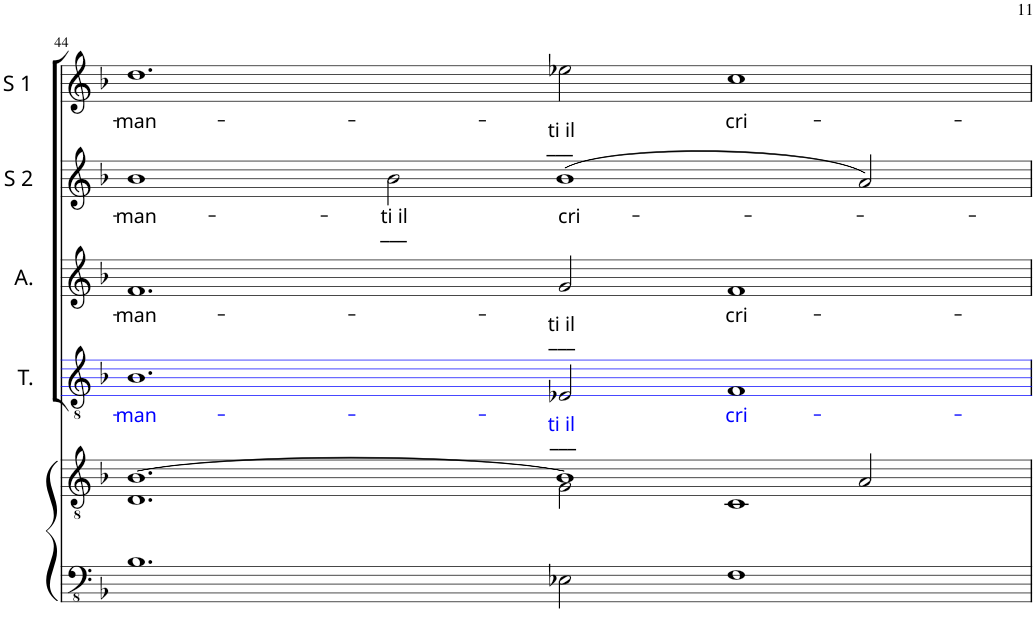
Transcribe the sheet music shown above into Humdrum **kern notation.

**kern	**kern	**kern	**text	**kern	**text	**kern	**text	**kern	**text
*part5	*part5	*part4	*part4	*part3	*part3	*part2	*part2	*part1	*part1
*staff6	*staff5	*staff4	*staff4	*staff3	*staff3	*staff2	*staff2	*staff1	*staff1
*I"Piano	*	*I"T.	*	*I"A.	*	*I"S 2	*	*I"S 1	*
*I'Pno	*	*I'T.	*	*I'A.	*	*I'S 2	*	*I'S 1	*
!!LO:PB:g=z
*clefFv4	*clefGv2	*clefGv2	*	*clefG2	*	*clefG2	*	*clefG2	*
*k[b-]	*k[b-]	*k[b-]	*	*k[b-]	*	*k[b-]	*	*k[b-]	*
*M6/2	*M6/2	*M6/2	*	*M6/2	*	*M6/2	*	*M6/2	*
=44	=44	=44	=44	=44	=44	=44	=44	=44	=44
*	*^	*	*	*	*	*	*	*	*
!	!	!	!	!LO:LY:b:color=#0000FF	!	!LO:LY:b	!	!LO:LY:b	!	!LO:LY:b
1.BB-	[1.B-	1.D	1.B-	-man-	1.f	-man-	1b-	-man-	1.dd	-man-
!	!	!	!	!	!	!	!LO:TX:b:B:t=___	!	!	!
!	!	!	!	!	!	!	!	!LO:LY:b	!	!
.	.	.	.	.	.	.	2b-\	-ti il	.	.
!	!	!	!	!	!	!	!	!	!LO:TX:b:B:t=___	!
!	!	!	!	!	!LO:TX:b:B:t=___	!	!	!	!	!
!	!	!	!LO:TX:b:B:t=___	!	!	!	!	!	!	!
!	!	!	!	!LO:LY:b:color=#0000FF	!	!LO:LY:b	!	!LO:LY:b	!	!LO:LY:b
2EE-X\	1B-]	2G\	2E-X/	-ti il	2g/	-ti il	(1b-	cri-	2ee-X\	-ti il
!	!	!	!	!LO:LY:b:color=#0000FF	!	!LO:LY:b	!	!	!	!LO:LY:b
1FF	.	1C	1F	cri-	1f	cri-	.	.	1cc	cri-
.	2A/	.	.	.	.	.	2a/)	.	.	.
*	*v	*v	*	*	*	*	*	*	*	*
=	=	=	=	=	=	=	=	=	=
*-	*-	*-	*-	*-	*-	*-	*-	*-	*-
